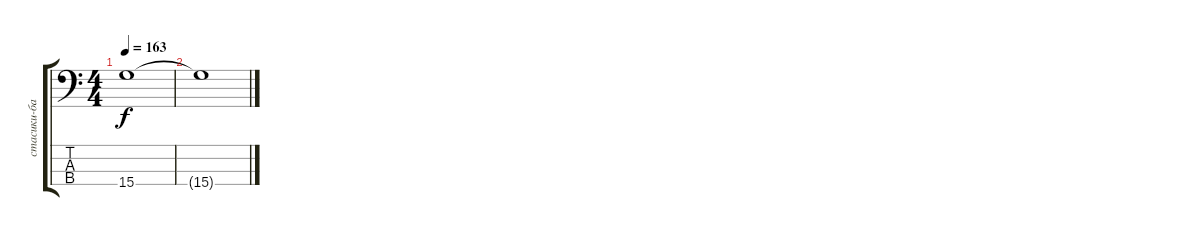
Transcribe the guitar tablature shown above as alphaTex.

\track ("стасики-бас" "стасики-ба") {instrument electricbassfinger}
\staff {score tabs}
\tuning (G2 D2 A1 E1) {hide}
\ts (4 4)
\tempo 163
\clef f4
\ks c
15.4.1{dy f} |
15.4{t}.1{volume 0}
